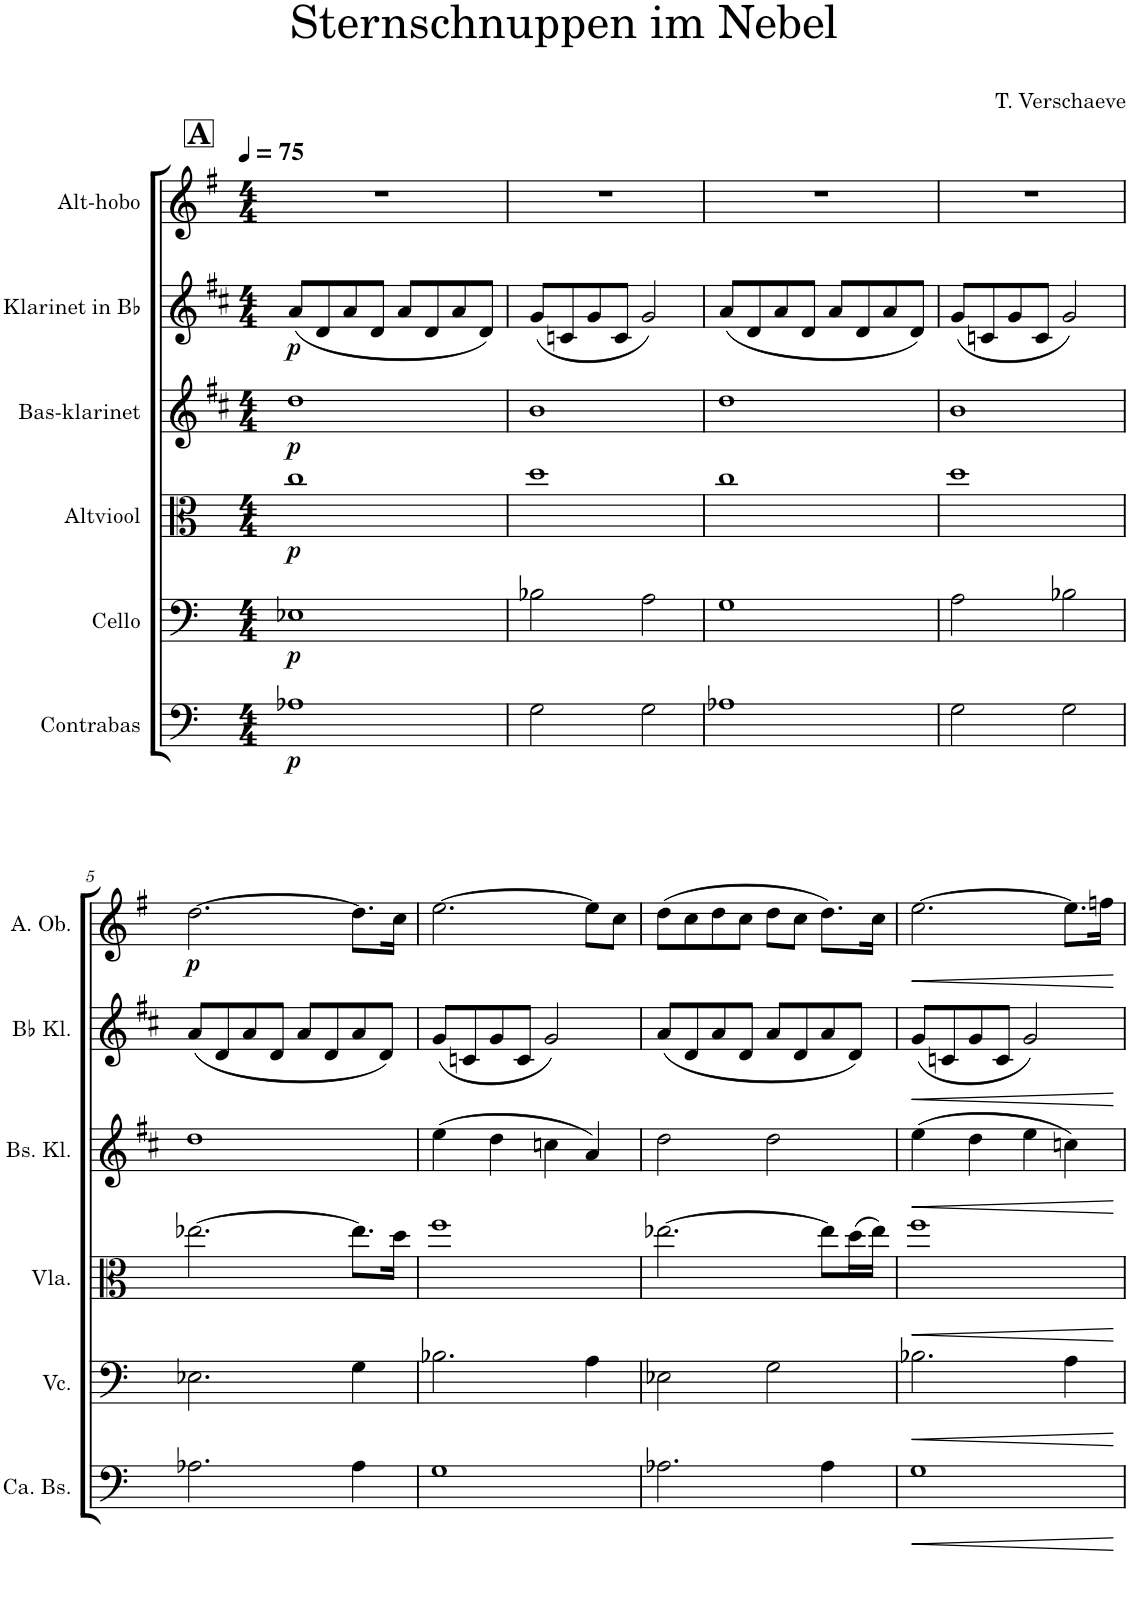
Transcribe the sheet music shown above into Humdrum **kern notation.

**kern	**kern	**kern	**dynam	**kern	**dynam	**kern	**dynam	**kern	**dynam	**kern	**dynam	**kern	**dynam
*part7	*part7	*part6	*part6	*part5	*part5	*part4	*part4	*part3	*part3	*part2	*part2	*part1	*part1
*staff8	*staff7	*staff6	*staff6	*staff5	*staff5	*staff4	*staff4	*staff3	*staff3	*staff2	*staff2	*staff1	*staff1
*I"Piano	*	*I"Contrabas	*	*I"Cello	*	*I"Altviool	*	*I"Bas-klarinet	*	*I"Klarinet in Bb	*	*I"Alt-hobo	*
*I'Pno.	*	*I'Ca. Bs.	*	*	*	*	*	*I'Bs. Kl.	*	*	*	*I'A. Ob.	*
*stria5	*stria5	*	*	*	*	*	*	*	*	*	*	*	*
*clefF4	*clefG2	*clefF4	*	*clefF4	*	*clefC3	*	*clefG2	*	*clefG2	*	*clefG2	*
*	*	*Trd7c12	*	*	*	*	*	*Trd8c14	*	*Trd1c2	*	*Trd4c7	*
*k[]	*k[]	*k[]	*	*k[]	*	*k[]	*	*k[f#c#]	*	*k[f#c#]	*	*k[f#]	*
*M4/4	*M4/4	*M4/4	*	*M4/4	*	*M4/4	*	*M4/4	*	*M4/4	*	*M4/4	*
*MM75	*MM75	*MM75	*	*MM75	*	*MM75	*	*MM75	*	*MM75	*	*MM75	*
=1	=1	=1	=1	=1	=1	=1	=1	=1	=1	=1	=1	=1	=1
*^	*^	*	*	*	*	*	*	*	*	*	*	*	*
*	*^	*	*^	*	*	*	*	*	*	*	*	*	*	*	*
!	!	!	!	!	!	!	!	!	!	!	!	!	!	!	!	!LO:TX:a:B:t=A	!
!	!	!	!	!	!	!	!LO:DY:b	!	!LO:DY:b	!	!LO:DY:b	!	!LO:DY:b	!	!LO:DY:b	!	!
1G#X	1D#X	1GG#X	1cc	1g	1c	1A-X	p	1E-X	p	1cc	p	1dd	p	(8a/L	p	1r	.
.	.	.	.	.	.	.	.	.	.	.	.	.	.	8d/	.	.	.
.	.	.	.	.	.	.	.	.	.	.	.	.	.	8a/	.	.	.
.	.	.	.	.	.	.	.	.	.	.	.	.	.	8d/J	.	.	.
.	.	.	.	.	.	.	.	.	.	.	.	.	.	8a/L	.	.	.
.	.	.	.	.	.	.	.	.	.	.	.	.	.	8d/	.	.	.
.	.	.	.	.	.	.	.	.	.	.	.	.	.	8a/	.	.	.
.	.	.	.	.	.	.	.	.	.	.	.	.	.	8d/J)	.	.	.
=2	=2	=2	=2	=2	=2	=2	=2	=2	=2	=2	=2	=2	=2	=2	=2	=2	=2
*	*	*	*	*	*^	*	*	*	*	*	*	*	*	*	*	*	*
1G	1D	1GG	1a	1f	1d	1B-X	2G\	.	2B-X\	.	1dd	.	1b	.	(8g/L	.	1r	.
.	.	.	.	.	.	.	.	.	.	.	.	.	.	.	8cn/	.	.	.
.	.	.	.	.	.	.	.	.	.	.	.	.	.	.	8g/	.	.	.
.	.	.	.	.	.	.	.	.	.	.	.	.	.	.	8c/J	.	.	.
.	.	.	.	.	.	.	2G\	.	2A\	.	.	.	.	.	2g/)	.	.	.
*	*	*	*	*	*v	*v	*	*	*	*	*	*	*	*	*	*	*	*
=3	=3	=3	=3	=3	=3	=3	=3	=3	=3	=3	=3	=3	=3	=3	=3	=3	=3
1G#X	1D#X	1GG#X	1cc	1g	1c	1A-X	.	1G	.	1cc	.	1dd	.	(8a/L	.	1r	.
.	.	.	.	.	.	.	.	.	.	.	.	.	.	8d/	.	.	.
.	.	.	.	.	.	.	.	.	.	.	.	.	.	8a/	.	.	.
.	.	.	.	.	.	.	.	.	.	.	.	.	.	8d/J	.	.	.
.	.	.	.	.	.	.	.	.	.	.	.	.	.	8a/L	.	.	.
.	.	.	.	.	.	.	.	.	.	.	.	.	.	8d/	.	.	.
.	.	.	.	.	.	.	.	.	.	.	.	.	.	8a/	.	.	.
.	.	.	.	.	.	.	.	.	.	.	.	.	.	8d/J)	.	.	.
=4	=4	=4	=4	=4	=4	=4	=4	=4	=4	=4	=4	=4	=4	=4	=4	=4	=4
*	*	*	*	*	*^	*	*	*	*	*	*	*	*	*	*	*	*
1G	1D	1GG	1a	1f	1d	1B-X	2G\	.	2A\	.	1dd	.	1b	.	(8g/L	.	1r	.
.	.	.	.	.	.	.	.	.	.	.	.	.	.	.	8cn/	.	.	.
.	.	.	.	.	.	.	.	.	.	.	.	.	.	.	8g/	.	.	.
.	.	.	.	.	.	.	.	.	.	.	.	.	.	.	8c/J	.	.	.
.	.	.	.	.	.	.	2G\	.	2B-X\	.	.	.	.	.	2g/)	.	.	.
*v	*v	*v	*	*	*	*	*	*	*	*	*	*	*	*	*	*	*	*
*	*v	*v	*v	*v	*	*	*	*	*	*	*	*	*	*	*	*
!!LO:LB:g=z
=5	=5	=5	=5	=5	=5	=5	=5	=5	=5	=5	=5	=5	=5
!	!	!	!	!	!	!	!	!	!	!	!	!	!LO:DY:b
1r	1r	2.A-X\	.	2.E-X\	.	[2.ee-X\	.	1dd	.	(8a/L	.	[2.dd\	p
.	.	.	.	.	.	.	.	.	.	8d/	.	.	.
.	.	.	.	.	.	.	.	.	.	8a/	.	.	.
.	.	.	.	.	.	.	.	.	.	8d/J	.	.	.
.	.	.	.	.	.	.	.	.	.	8a/L	.	.	.
.	.	.	.	.	.	.	.	.	.	8d/	.	.	.
.	.	4A-\	.	4G\	.	8.ee-\L]	.	.	.	8a/	.	8.dd\L]	.
.	.	.	.	.	.	.	.	.	.	8d/J)	.	.	.
.	.	.	.	.	.	16dd\Jk	.	.	.	.	.	16cc\Jk	.
=6	=6	=6	=6	=6	=6	=6	=6	=6	=6	=6	=6	=6	=6
*^	*^	*	*	*	*	*	*	*	*	*	*	*	*
*	*^	*	*^	*	*	*	*	*	*	*	*	*	*	*	*
*	*	*	*	*	*^	*	*	*	*	*	*	*	*	*	*	*	*
2G	2D	2GG	2a	2f	2d	2B-X	1G	.	2.B-X\	.	1ff	.	(4ee\	.	(8g/L	.	[2.ee\	.
.	.	.	.	.	.	.	.	.	.	.	.	.	.	.	8cn/	.	.	.
.	.	.	.	.	.	.	.	.	.	.	.	.	4dd\	.	8g/	.	.	.
.	.	.	.	.	.	.	.	.	.	.	.	.	.	.	8c/J	.	.	.
2G	2D	2GG	2a	2f	2d	2B-	.	.	.	.	.	.	4ccn\	.	2g/)	.	.	.
.	.	.	.	.	.	.	.	.	4A\	.	.	.	4a/)	.	.	.	8ee\L]	.
.	.	.	.	.	.	.	.	.	.	.	.	.	.	.	.	.	8cc\J	.
*	*	*	*	*	*v	*v	*	*	*	*	*	*	*	*	*	*	*	*
=7	=7	=7	=7	=7	=7	=7	=7	=7	=7	=7	=7	=7	=7	=7	=7	=7	=7
2.G#X	2.D#X	2.GG#X	2.cc	2.g	2.c	2.A-X\	.	2E-X\	.	[2.ee-X\	.	2dd\	.	(8a/L	.	(8dd\L	.
.	.	.	.	.	.	.	.	.	.	.	.	.	.	8d/	.	8cc\	.
.	.	.	.	.	.	.	.	.	.	.	.	.	.	8a/	.	8dd\	.
.	.	.	.	.	.	.	.	.	.	.	.	.	.	8d/J	.	8cc\J	.
.	.	.	.	.	.	.	.	2G\	.	.	.	2dd\	.	8a/L	.	8dd\L	.
.	.	.	.	.	.	.	.	.	.	.	.	.	.	8d/	.	8cc\J	.
4G#	4D#	4GG#	4cc	4g	4c	4A-\	.	.	.	8ee-\L]	.	.	.	8a/	.	8.dd\L)	.
.	.	.	.	.	.	.	.	.	.	(16dd\L	.	.	.	8d/J)	.	.	.
.	.	.	.	.	.	.	.	.	.	16ee-\JJ)	.	.	.	.	.	16cc\Jk	.
=8	=8	=8	=8	=8	=8	=8	=8	=8	=8	=8	=8	=8	=8	=8	=8	=8	=8
*	*	*	*	*	*^	*	*	*	*	*	*	*	*	*	*	*	*
!	!	!	!	!	!	!	!	!LO:HP:b	!	!LO:HP:b	!	!LO:HP:b	!	!LO:HP:b	!	!LO:HP:b	!	!LO:HP:b
2G	2D	2GG	2a	2f	2d	2B-X	1G	<	2.B-X\	<	1ff	<	(4ee\	<	(8g/L	<	[2.ee\	<
.	.	.	.	.	.	.	.	.	.	.	.	.	.	.	8cn/	.	.	.
.	.	.	.	.	.	.	.	.	.	.	.	.	4dd\	.	8g/	.	.	.
.	.	.	.	.	.	.	.	.	.	.	.	.	.	.	8c/J	.	.	.
2G	2D	2GG	2a	2f	2d	2B-	.	.	.	.	.	.	4ee\	.	2g/)	.	.	.
.	.	.	.	.	.	.	.	.	4A\	.	.	.	4ccn\)	.	.	.	8.ee\L]	.
.	.	.	.	.	.	.	.	.	.	.	.	.	.	.	.	.	16ffn\Jk	.
*v	*v	*v	*	*	*	*	*	*	*	*	*	*	*	*	*	*	*	*
*	*v	*v	*v	*v	*	*	*	*	*	*	*	*	*	*	*	*
.	.	.	[	.	[	.	[	.	[	.	[	.	[
=	=	=	=	=	=	=	=	=	=	=	=	=	=
*-	*-	*-	*-	*-	*-	*-	*-	*-	*-	*-	*-	*-	*-
